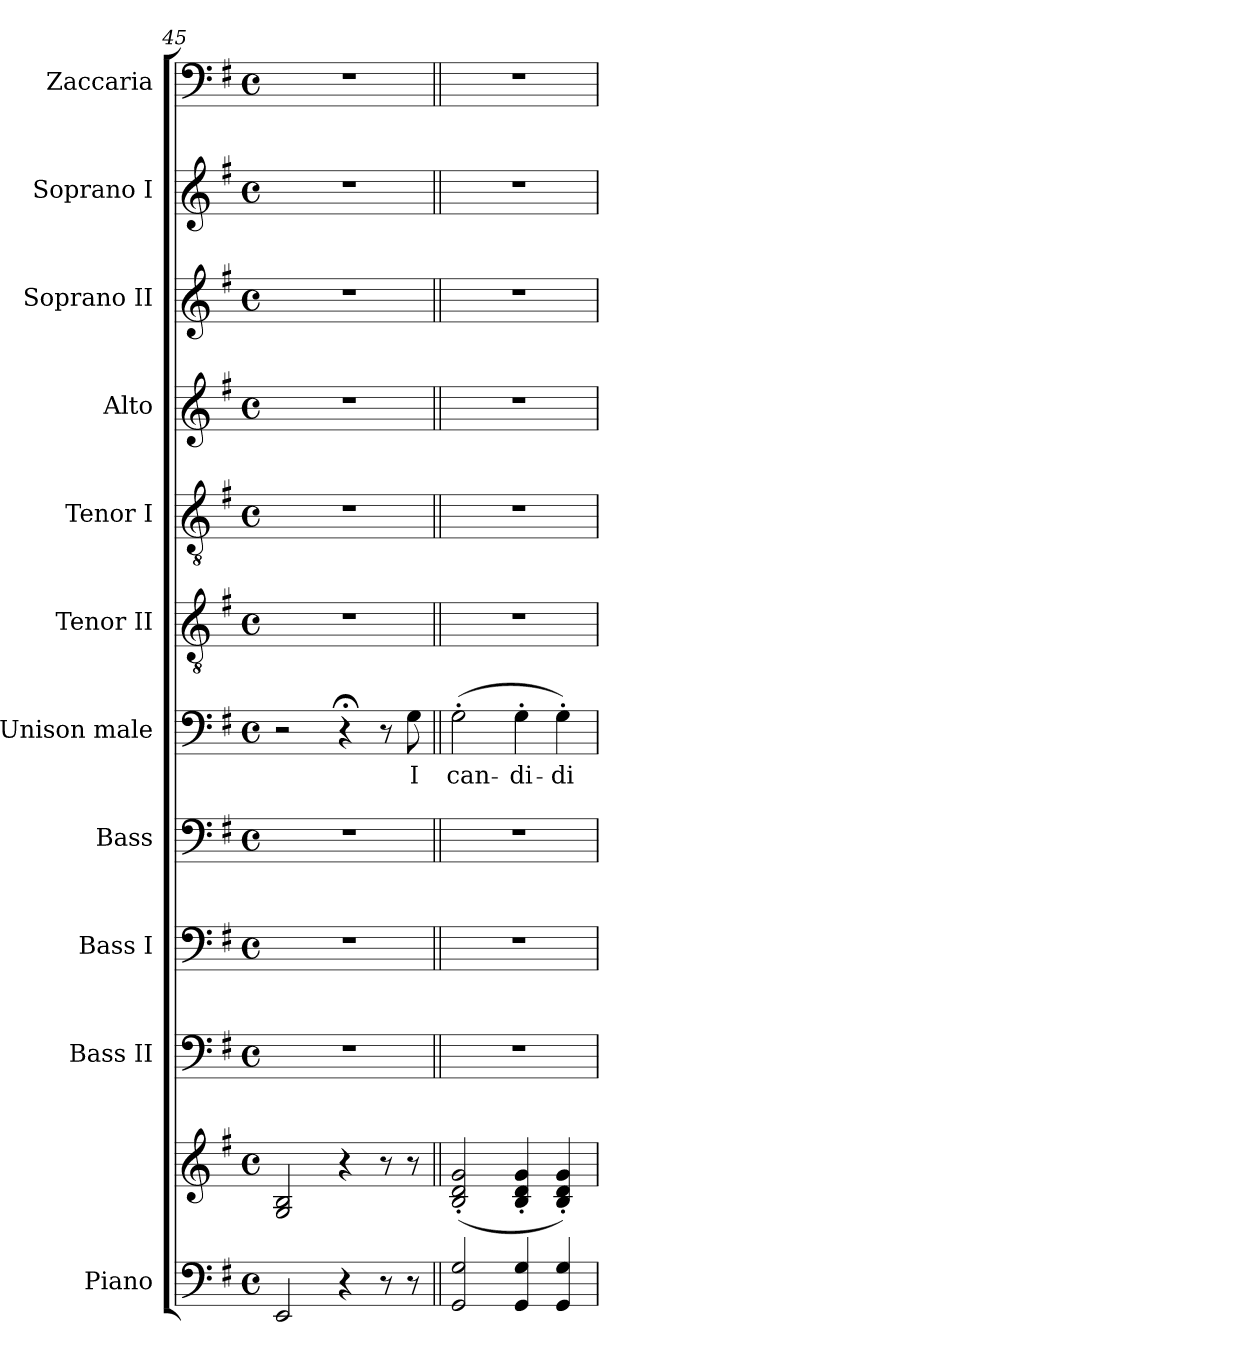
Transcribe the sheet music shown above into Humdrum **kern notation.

**kern	**kern	**kern	**kern	**kern	**kern	**text	**kern	**kern	**kern	**kern	**kern	**kern
*part11	*part11	*part10	*part9	*part8	*part7	*part7	*part6	*part5	*part4	*part3	*part2	*part1
*staff12	*staff11	*staff10	*staff9	*staff8	*staff7	*staff7	*staff6	*staff5	*staff4	*staff3	*staff2	*staff1
*I"Piano	*	*I"Bass II	*I"Bass I	*I"Bass	*I"Unison male	*	*I"Tenor II	*I"Tenor I	*I"Alto	*I"Soprano II	*I"Soprano I	*I"Zaccaria
*I'Pno.	*	*I'B.II	*I'B.I	*I'B.	*I'Uni.m	*	*I'T.II	*I'T.I	*I'A.	*I'S.II	*I'S.I	*I'Zac.
!!LO:LB:g=z
*clefF4	*clefG2	*clefF4	*clefF4	*clefF4	*clefF4	*	*clefGv2	*clefGv2	*clefG2	*clefG2	*clefG2	*clefF4
*k[f#]	*k[f#]	*k[f#]	*k[f#]	*k[f#]	*k[f#]	*	*k[f#]	*k[f#]	*k[f#]	*k[f#]	*k[f#]	*k[f#]
*M4/4	*M4/4	*M4/4	*M4/4	*M4/4	*M4/4	*	*M4/4	*M4/4	*M4/4	*M4/4	*M4/4	*M4/4
*met(c)	*met(c)	*met(c)	*met(c)	*met(c)	*met(c)	*	*met(c)	*met(c)	*met(c)	*met(c)	*met(c)	*met(c)
=45	=45	=45	=45	=45	=45	=45	=45	=45	=45	=45	=45	=45
2EE/	2G/ 2B/	1r	1r	1r	2r	.	1r	1r	1r	1r	1r	1r
4r	4r	.	.	.	4r;<	.	.	.	.	.	.	.
8r	8r	.	.	.	8r	.	.	.	.	.	.	.
!	!	!	!	!	!	!LO:LY:b	!	!	!	!	!	!
8r	8r	.	.	.	8G\	I	.	.	.	.	.	.
=46||	=46||	=46||	=46||	=46||	=46||	=46||	=46||	=46||	=46||	=46||	=46||	=46||
!	!	!	!	!	!	!LO:LY:b	!	!	!	!	!	!
2GG/ 2G/	(<2B/' 2d/' 2g/'	1r	1r	1r	(>2G'\	can-	1r	1r	1r	1r	1r	1r
!	!	!	!	!	!	!LO:LY:b	!	!	!	!	!	!
4GG/ 4G/	4B/' 4d/' 4g/'	.	.	.	4G'\	-di-	.	.	.	.	.	.
!	!	!	!	!	!	!LO:LY:b	!	!	!	!	!	!
4GG/ 4G/	4B/' 4d/' 4g/')	.	.	.	4G'\)	-di	.	.	.	.	.	.
=	=	=	=	=	=	=	=	=	=	=	=	=
*-	*-	*-	*-	*-	*-	*-	*-	*-	*-	*-	*-	*-
